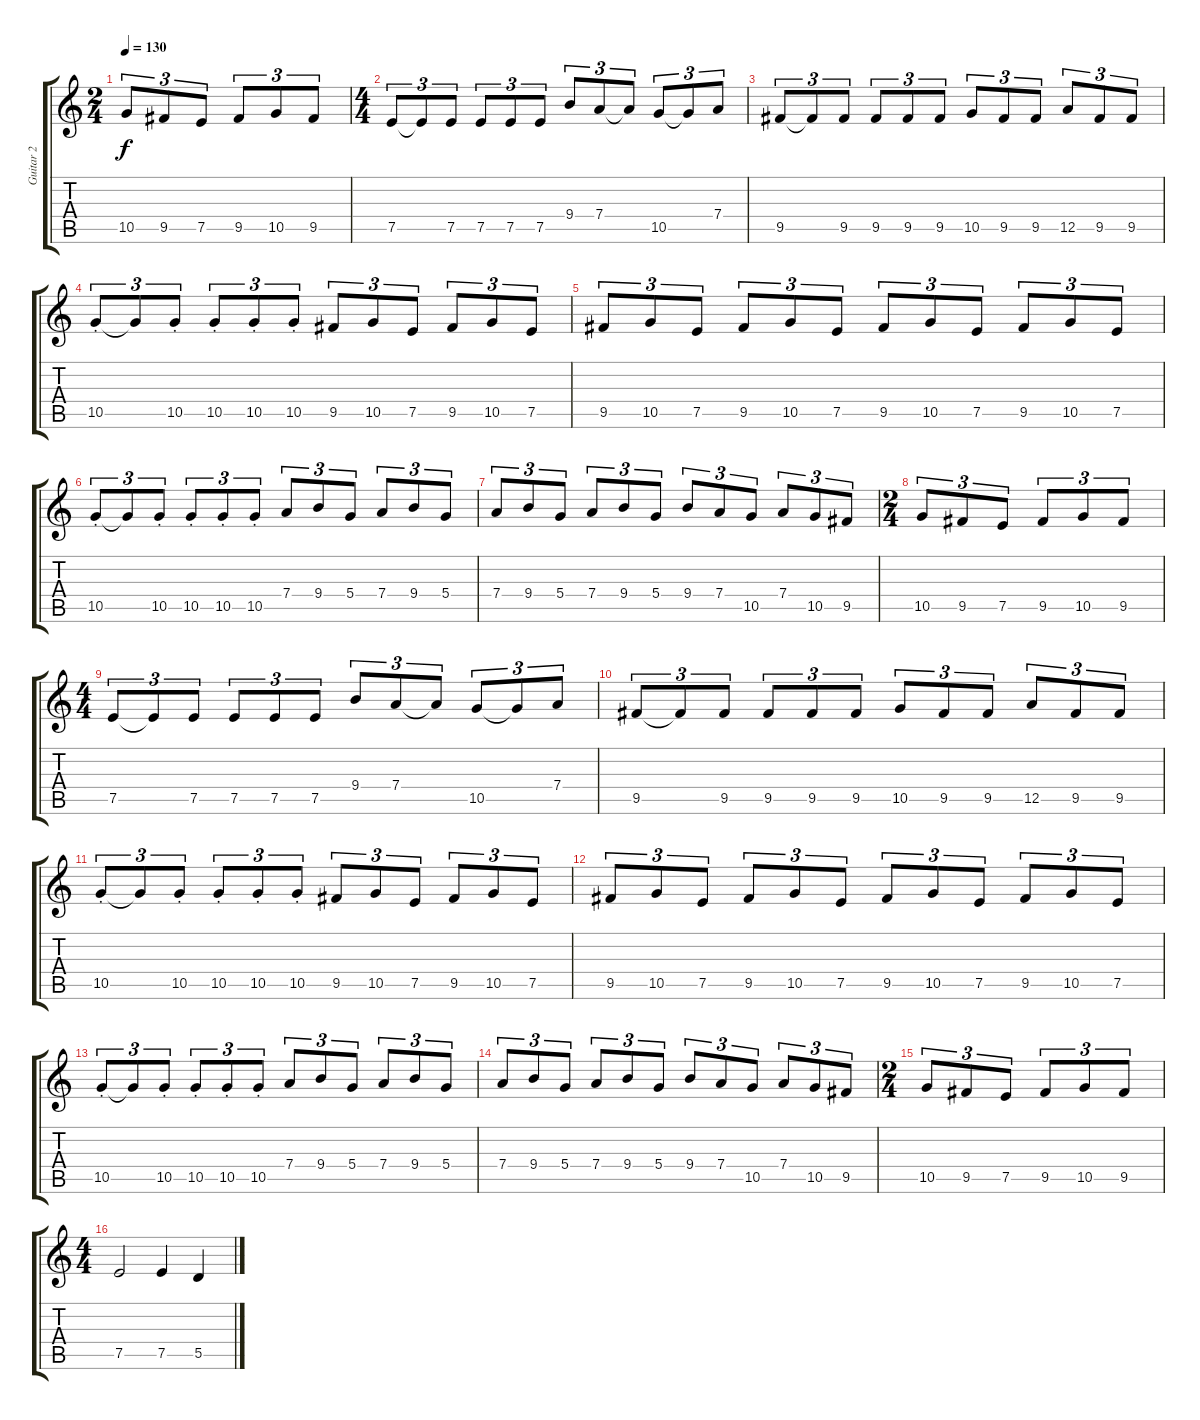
\track ("Guitar 2" "Guitar 2") {instrument distortionguitar}
\staff {score tabs}
\tuning (E4 B3 G3 D3 A2 E2) {hide}
\ts (2 4)
\tempo 130
\clef g2
\ks c
10.5.8{tu (3 2) dy f} 9.5.8{tu (3 2)} 7.5.8{tu (3 2)} 9.5.8{tu (3 2)} 10.5.8{tu (3 2)} 9.5.8{tu (3 2)} |
\ts (4 4)
7.5.8{tu (3 2)} 7.5{t}.8{tu (3 2)} 7.5.8{tu (3 2)} 7.5.8{tu (3 2)} 7.5.8{tu (3 2)} 7.5.8{tu (3 2)} 9.4.8{tu (3 2)} 7.4.8{tu (3 2)} 7.4{t}.8{tu (3 2)} 10.5.8{tu (3 2)} 10.5{t}.8{tu (3 2)} 7.4.8{tu (3 2)} |
9.5.8{tu (3 2)} 9.5{t}.8{tu (3 2)} 9.5.8{tu (3 2)} 9.5.8{tu (3 2)} 9.5.8{tu (3 2)} 9.5.8{tu (3 2)} 10.5.8{tu (3 2)} 9.5.8{tu (3 2)} 9.5.8{tu (3 2)} 12.5.8{tu (3 2)} 9.5.8{tu (3 2)} 9.5.8{tu (3 2)} |
10.5{st}.8{tu (3 2)} 10.5{t}.8{tu (3 2)} 10.5{st}.8{tu (3 2)} 10.5{st}.8{tu (3 2)} 10.5{st}.8{tu (3 2)} 10.5{st}.8{tu (3 2)} 9.5.8{tu (3 2)} 10.5.8{tu (3 2)} 7.5.8{tu (3 2)} 9.5.8{tu (3 2)} 10.5.8{tu (3 2)} 7.5.8{tu (3 2)} |
9.5.8{tu (3 2)} 10.5.8{tu (3 2)} 7.5.8{tu (3 2)} 9.5.8{tu (3 2)} 10.5.8{tu (3 2)} 7.5.8{tu (3 2)} 9.5.8{tu (3 2)} 10.5.8{tu (3 2)} 7.5.8{tu (3 2)} 9.5.8{tu (3 2)} 10.5.8{tu (3 2)} 7.5.8{tu (3 2)} |
10.5{st}.8{tu (3 2)} 10.5{t}.8{tu (3 2)} 10.5{st}.8{tu (3 2)} 10.5{st}.8{tu (3 2)} 10.5{st}.8{tu (3 2)} 10.5{st}.8{tu (3 2)} 7.4.8{tu (3 2)} 9.4.8{tu (3 2)} 5.4.8{tu (3 2)} 7.4.8{tu (3 2)} 9.4.8{tu (3 2)} 5.4.8{tu (3 2)} |
7.4.8{tu (3 2)} 9.4.8{tu (3 2)} 5.4.8{tu (3 2)} 7.4.8{tu (3 2)} 9.4.8{tu (3 2)} 5.4.8{tu (3 2)} 9.4.8{tu (3 2)} 7.4.8{tu (3 2)} 10.5.8{tu (3 2)} 7.4.8{tu (3 2)} 10.5.8{tu (3 2)} 9.5.8{tu (3 2)} |
\ts (2 4)
10.5.8{tu (3 2)} 9.5.8{tu (3 2)} 7.5.8{tu (3 2)} 9.5.8{tu (3 2)} 10.5.8{tu (3 2)} 9.5.8{tu (3 2)} |
\ts (4 4)
7.5.8{tu (3 2)} 7.5{t}.8{tu (3 2)} 7.5.8{tu (3 2)} 7.5.8{tu (3 2)} 7.5.8{tu (3 2)} 7.5.8{tu (3 2)} 9.4.8{tu (3 2)} 7.4.8{tu (3 2)} 7.4{t}.8{tu (3 2)} 10.5.8{tu (3 2)} 10.5{t}.8{tu (3 2)} 7.4.8{tu (3 2)} |
9.5.8{tu (3 2)} 9.5{t}.8{tu (3 2)} 9.5.8{tu (3 2)} 9.5.8{tu (3 2)} 9.5.8{tu (3 2)} 9.5.8{tu (3 2)} 10.5.8{tu (3 2)} 9.5.8{tu (3 2)} 9.5.8{tu (3 2)} 12.5.8{tu (3 2)} 9.5.8{tu (3 2)} 9.5.8{tu (3 2)} |
10.5{st}.8{tu (3 2)} 10.5{t}.8{tu (3 2)} 10.5{st}.8{tu (3 2)} 10.5{st}.8{tu (3 2)} 10.5{st}.8{tu (3 2)} 10.5{st}.8{tu (3 2)} 9.5.8{tu (3 2)} 10.5.8{tu (3 2)} 7.5.8{tu (3 2)} 9.5.8{tu (3 2)} 10.5.8{tu (3 2)} 7.5.8{tu (3 2)} |
9.5.8{tu (3 2)} 10.5.8{tu (3 2)} 7.5.8{tu (3 2)} 9.5.8{tu (3 2)} 10.5.8{tu (3 2)} 7.5.8{tu (3 2)} 9.5.8{tu (3 2)} 10.5.8{tu (3 2)} 7.5.8{tu (3 2)} 9.5.8{tu (3 2)} 10.5.8{tu (3 2)} 7.5.8{tu (3 2)} |
10.5{st}.8{tu (3 2)} 10.5{t}.8{tu (3 2)} 10.5{st}.8{tu (3 2)} 10.5{st}.8{tu (3 2)} 10.5{st}.8{tu (3 2)} 10.5{st}.8{tu (3 2)} 7.4.8{tu (3 2)} 9.4.8{tu (3 2)} 5.4.8{tu (3 2)} 7.4.8{tu (3 2)} 9.4.8{tu (3 2)} 5.4.8{tu (3 2)} |
7.4.8{tu (3 2)} 9.4.8{tu (3 2)} 5.4.8{tu (3 2)} 7.4.8{tu (3 2)} 9.4.8{tu (3 2)} 5.4.8{tu (3 2)} 9.4.8{tu (3 2)} 7.4.8{tu (3 2)} 10.5.8{tu (3 2)} 7.4.8{tu (3 2)} 10.5.8{tu (3 2)} 9.5.8{tu (3 2)} |
\ts (2 4)
10.5.8{tu (3 2)} 9.5.8{tu (3 2)} 7.5.8{tu (3 2)} 9.5.8{tu (3 2)} 10.5.8{tu (3 2)} 9.5.8{tu (3 2)} |
\ts (4 4)
7.5.2 7.5.4 5.5.4
